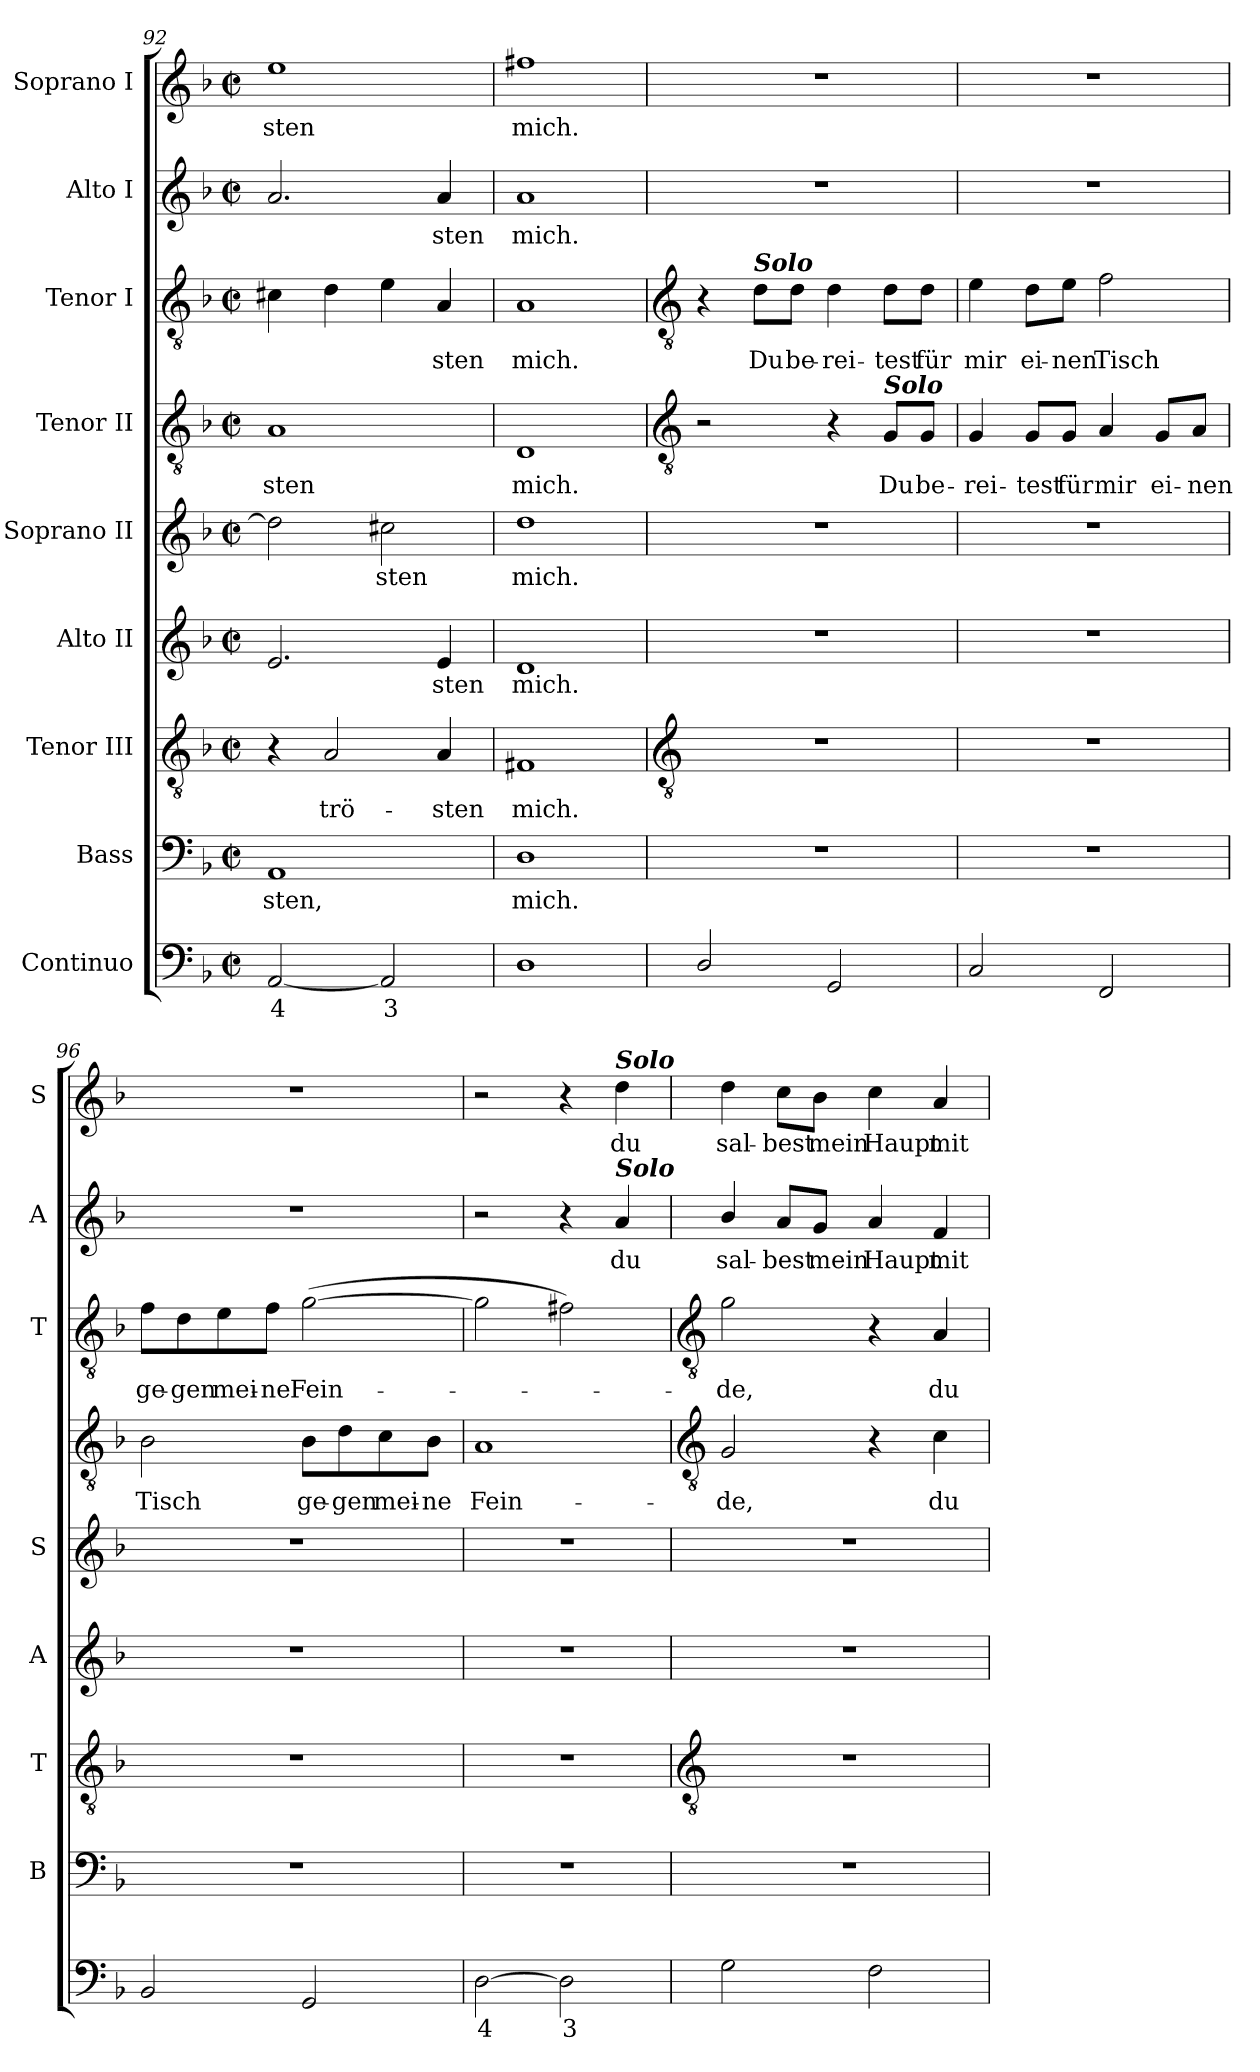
**kern	**text	**kern	**text	**kern	**text	**kern	**text	**kern	**text	**kern	**text	**kern	**text	**kern	**text	**kern	**text
*part9	*part9	*part8	*part8	*part7	*part7	*part6	*part6	*part5	*part5	*part4	*part4	*part3	*part3	*part2	*part2	*part1	*part1
*staff9	*staff9	*staff8	*staff8	*staff7	*staff7	*staff6	*staff6	*staff5	*staff5	*staff4	*staff4	*staff3	*staff3	*staff2	*staff2	*staff1	*staff1
*I"Continuo	*	*I"Bass	*	*I"Tenor III	*	*I"Alto II	*	*I"Soprano II	*	*I"Tenor II	*	*I"Tenor I	*	*I"Alto I	*	*I"Soprano I	*
*	*	*I'B	*	*I'T	*	*I'A	*	*I'S	*	*	*	*I'T	*	*I'A	*	*I'S	*
*clefF4	*	*clefF4	*	*clefGv2	*	*clefG2	*	*clefG2	*	*clefGv2	*	*clefGv2	*	*clefG2	*	*clefG2	*
*k[b-]	*	*k[b-]	*	*k[b-]	*	*k[b-]	*	*k[b-]	*	*k[b-]	*	*k[b-]	*	*k[b-]	*	*k[b-]	*
*F:	*	*F:	*	*F:	*	*F:	*	*F:	*	*F:	*	*F:	*	*F:	*	*F:	*
*M2/2	*	*M2/2	*	*M2/2	*	*M2/2	*	*M2/2	*	*M2/2	*	*M2/2	*	*M2/2	*	*M2/2	*
*met(c|)	*	*met(c|)	*	*met(c|)	*	*met(c|)	*	*met(c|)	*	*met(c|)	*	*met(c|)	*	*met(c|)	*	*met(c|)	*
=92	=92	=92	=92	=92	=92	=92	=92	=92	=92	=92	=92	=92	=92	=92	=92	=92	=92
!	!LO:LY:b	!	!LO:LY:b	!	!	!	!	!	!	!	!LO:LY:b	!	!	!	!	!	!LO:LY:b
[2AA	4	1AA	-sten,	4r	.	2.e	.	2dd]	.	1A	-sten	4c#X	.	2.a	.	1ee	-sten
!	!	!	!	!	!LO:LY:b	!	!	!	!	!	!	!	!	!	!	!	!
.	.	.	.	2A	trö-	.	.	.	.	.	.	4d	.	.	.	.	.
!	!LO:LY:b	!	!	!	!	!	!	!	!LO:LY:b	!	!	!	!	!	!	!	!
2AA]	3	.	.	.	.	.	.	2cc#X	sten	.	.	4e	.	.	.	.	.
!	!	!	!	!	!LO:LY:b	!	!LO:LY:b	!	!	!	!	!	!LO:LY:b	!	!LO:LY:b	!	!
.	.	.	.	4A	-sten	4e	sten	.	.	.	.	4A	sten	4a	sten	.	.
=93	=93	=93	=93	=93	=93	=93	=93	=93	=93	=93	=93	=93	=93	=93	=93	=93	=93
!	!	!	!LO:LY:b	!	!LO:LY:b	!	!LO:LY:b	!	!LO:LY:b	!	!LO:LY:b	!	!LO:LY:b	!	!LO:LY:b	!	!LO:LY:b
1D	.	1D	mich.	1F#X	mich.	1d	mich.	1dd	mich.	1D	mich.	1A	mich.	1a	mich.	1ff#X	mich.
!!LO:LB:g=z
=94	=94	=94	=94	=94	=94	=94	=94	=94	=94	=94	=94	=94	=94	=94	=94	=94	=94
*	*	*	*	*clefGv2	*	*	*	*	*	*clefGv2	*	*clefGv2	*	*	*	*	*
2D/	.	1r	.	1r	.	1r	.	1r	.	2r	.	4r	.	1r	.	1r	.
!	!	!	!	!	!	!	!	!	!	!	!	!LO:TX:a:Bi:t=Solo	!	!	!	!	!
!	!	!	!	!	!	!	!	!	!	!	!	!	!LO:LY:b	!	!	!	!
.	.	.	.	.	.	.	.	.	.	.	.	8d\L	Du	.	.	.	.
!	!	!	!	!	!	!	!	!	!	!	!	!	!LO:LY:b	!	!	!	!
.	.	.	.	.	.	.	.	.	.	.	.	8d\J	be-	.	.	.	.
!	!	!	!	!	!	!	!	!	!	!	!	!	!LO:LY:b	!	!	!	!
2GG	.	.	.	.	.	.	.	.	.	4r	.	4d	-rei-	.	.	.	.
!	!	!	!	!	!	!	!	!	!	!LO:TX:a:Bi:t=Solo	!	!	!	!	!	!	!
!	!	!	!	!	!	!	!	!	!	!	!LO:LY:b	!	!LO:LY:b	!	!	!	!
.	.	.	.	.	.	.	.	.	.	8G/L	Du	8d\L	-test	.	.	.	.
!	!	!	!	!	!	!	!	!	!	!	!LO:LY:b	!	!LO:LY:b	!	!	!	!
.	.	.	.	.	.	.	.	.	.	8G/J	be-	8d\J	für	.	.	.	.
=95	=95	=95	=95	=95	=95	=95	=95	=95	=95	=95	=95	=95	=95	=95	=95	=95	=95
!	!	!	!	!	!	!	!	!	!	!	!LO:LY:b	!	!LO:LY:b	!	!	!	!
2C	.	1r	.	1r	.	1r	.	1r	.	4G	-rei-	4e	mir	1r	.	1r	.
!	!	!	!	!	!	!	!	!	!	!	!LO:LY:b	!	!LO:LY:b	!	!	!	!
.	.	.	.	.	.	.	.	.	.	8G/L	-test	8d\L	ei-	.	.	.	.
!	!	!	!	!	!	!	!	!	!	!	!LO:LY:b	!	!LO:LY:b	!	!	!	!
.	.	.	.	.	.	.	.	.	.	8G/J	für	8e\J	-nen	.	.	.	.
!	!	!	!	!	!	!	!	!	!	!	!LO:LY:b	!	!LO:LY:b	!	!	!	!
2FF	.	.	.	.	.	.	.	.	.	4A	mir	2f	Tisch	.	.	.	.
!	!	!	!	!	!	!	!	!	!	!	!LO:LY:b	!	!	!	!	!	!
.	.	.	.	.	.	.	.	.	.	8G/L	ei-	.	.	.	.	.	.
!	!	!	!	!	!	!	!	!	!	!	!LO:LY:b	!	!	!	!	!	!
.	.	.	.	.	.	.	.	.	.	8A/J	-nen	.	.	.	.	.	.
=96	=96	=96	=96	=96	=96	=96	=96	=96	=96	=96	=96	=96	=96	=96	=96	=96	=96
!	!	!	!	!	!	!	!	!	!	!	!LO:LY:b	!	!LO:LY:b	!	!	!	!
2BB-	.	1r	.	1r	.	1r	.	1r	.	2B-	Tisch	8f\L	ge-	1r	.	1r	.
!	!	!	!	!	!	!	!	!	!	!	!	!	!LO:LY:b	!	!	!	!
.	.	.	.	.	.	.	.	.	.	.	.	8d\	-gen	.	.	.	.
!	!	!	!	!	!	!	!	!	!	!	!	!	!LO:LY:b	!	!	!	!
.	.	.	.	.	.	.	.	.	.	.	.	8e\	mei-	.	.	.	.
!	!	!	!	!	!	!	!	!	!	!	!	!	!LO:LY:b	!	!	!	!
.	.	.	.	.	.	.	.	.	.	.	.	8f\J	-ne	.	.	.	.
!	!	!	!	!	!	!	!	!	!	!	!LO:LY:b	!	!LO:LY:b	!	!	!	!
2GG	.	.	.	.	.	.	.	.	.	8B-\L	ge-	(>[2g	Fein-	.	.	.	.
!	!	!	!	!	!	!	!	!	!	!	!LO:LY:b	!	!	!	!	!	!
.	.	.	.	.	.	.	.	.	.	8d\	-gen	.	.	.	.	.	.
!	!	!	!	!	!	!	!	!	!	!	!LO:LY:b	!	!	!	!	!	!
.	.	.	.	.	.	.	.	.	.	8c\	mei-	.	.	.	.	.	.
!	!	!	!	!	!	!	!	!	!	!	!LO:LY:b	!	!	!	!	!	!
.	.	.	.	.	.	.	.	.	.	8B-\J	-ne	.	.	.	.	.	.
=97	=97	=97	=97	=97	=97	=97	=97	=97	=97	=97	=97	=97	=97	=97	=97	=97	=97
!	!LO:LY:b	!	!	!	!	!	!	!	!	!	!LO:LY:b	!	!	!	!	!	!
[2D	4	1r	.	1r	.	1r	.	1r	.	1A	Fein-	2g]	.	2r	.	2r	.
!	!LO:LY:b	!	!	!	!	!	!	!	!	!	!	!	!	!	!	!	!
2D]	3	.	.	.	.	.	.	.	.	.	.	2f#X)	.	4r	.	4r	.
!	!	!	!	!	!	!	!	!	!	!	!	!	!	!	!	!LO:TX:a:Bi:t=Solo	!
!	!	!	!	!	!	!	!	!	!	!	!	!	!	!LO:TX:a:Bi:t=Solo	!	!	!
!	!	!	!	!	!	!	!	!	!	!	!	!	!	!	!LO:LY:b	!	!LO:LY:b
.	.	.	.	.	.	.	.	.	.	.	.	.	.	4a	du	4dd	du
!!LO:LB:g=z
=98	=98	=98	=98	=98	=98	=98	=98	=98	=98	=98	=98	=98	=98	=98	=98	=98	=98
*	*	*	*	*clefGv2	*	*	*	*	*	*clefGv2	*	*clefGv2	*	*	*	*	*
!	!	!	!	!	!	!	!	!	!	!	!LO:LY:b	!	!LO:LY:b	!	!LO:LY:b	!	!LO:LY:b
2G	.	1r	.	1r	.	1r	.	1r	.	2G	-de,	2g	de,	4b-/	sal-	4dd	sal-
!	!	!	!	!	!	!	!	!	!	!	!	!	!	!	!LO:LY:b	!	!LO:LY:b
.	.	.	.	.	.	.	.	.	.	.	.	.	.	8a/L	-best	8cc\L	-best
!	!	!	!	!	!	!	!	!	!	!	!	!	!	!	!LO:LY:b	!	!LO:LY:b
.	.	.	.	.	.	.	.	.	.	.	.	.	.	8g/J	mein	8b-\J	mein
!	!	!	!	!	!	!	!	!	!	!	!	!	!	!	!LO:LY:b	!	!LO:LY:b
2F	.	.	.	.	.	.	.	.	.	4r	.	4r	.	4a	Haupt	4cc	Haupt
!	!	!	!	!	!	!	!	!	!	!	!LO:LY:b	!	!LO:LY:b	!	!LO:LY:b	!	!LO:LY:b
.	.	.	.	.	.	.	.	.	.	4c	du	4A	du	4f	mit	4a	mit
=	=	=	=	=	=	=	=	=	=	=	=	=	=	=	=	=	=
*-	*-	*-	*-	*-	*-	*-	*-	*-	*-	*-	*-	*-	*-	*-	*-	*-	*-
